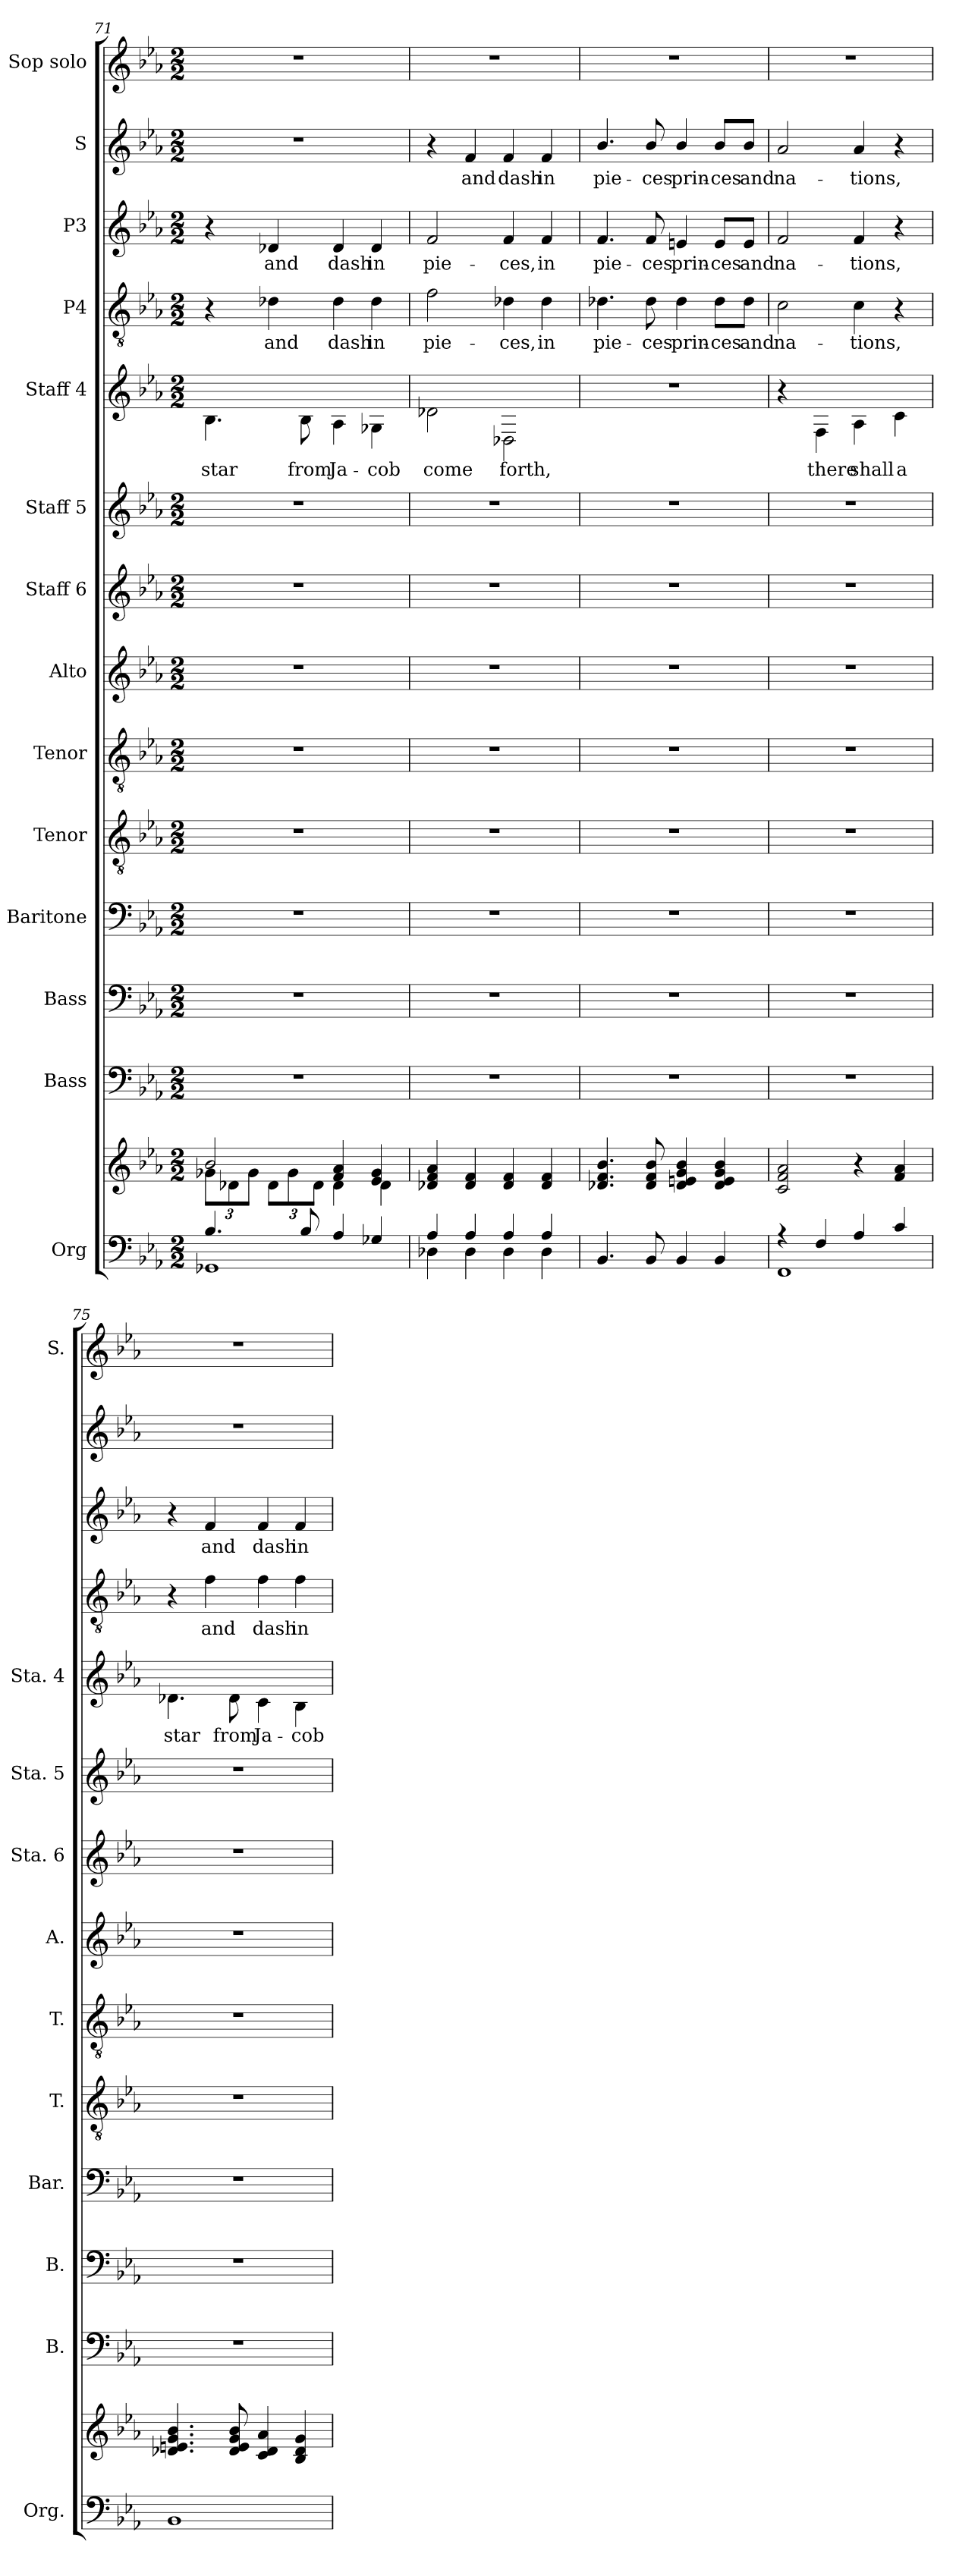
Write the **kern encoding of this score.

**kern	**kern	**kern	**kern	**kern	**kern	**kern	**kern	**kern	**kern	**kern	**text	**kern	**text	**kern	**text	**kern	**text	**kern
*part14	*part14	*part13	*part12	*part11	*part10	*part9	*part8	*part7	*part6	*part5	*part5	*part4	*part4	*part3	*part3	*part2	*part2	*part1
*staff15	*staff14	*staff13	*staff12	*staff11	*staff10	*staff9	*staff8	*staff7	*staff6	*staff5	*staff5	*staff4	*staff4	*staff3	*staff3	*staff2	*staff2	*staff1
*I"Org	*	*I"Bass	*I"Bass	*I"Baritone	*I"Tenor	*I"Tenor	*I"Alto	*I"Staff 6	*I"Staff 5	*I"Staff 4	*	*I"P4	*	*I"P3	*	*I"S	*	*I"Sop solo
*I'Org.	*	*I'B.	*I'B.	*I'Bar.	*I'T.	*I'T.	*I'A.	*I'Sta. 6	*I'Sta. 5	*I'Sta. 4	*	*	*	*	*	*	*	*I'S.
*clefF4	*clefG2	*clefF4	*clefF4	*clefF4	*clefGv2	*clefGv2	*clefG2	*clefG2	*clefG2	*clefG2	*	*clefGv2	*	*clefG2	*	*clefG2	*	*clefG2
*	*	*	*	*	*ITrd7c12	*ITrd7c12	*	*	*	*	*	*	*	*	*	*	*	*
*k[b-e-a-]	*k[b-e-a-]	*k[b-e-a-]	*k[b-e-a-]	*k[b-e-a-]	*k[b-e-a-]	*k[b-e-a-]	*k[b-e-a-]	*k[b-e-a-]	*k[b-e-a-]	*k[b-e-a-]	*	*k[b-e-a-]	*	*k[b-e-a-]	*	*k[b-e-a-]	*	*k[b-e-a-]
*E-:	*E-:	*E-:	*E-:	*E-:	*E-:	*E-:	*E-:	*E-:	*E-:	*E-:	*	*E-:	*	*E-:	*	*E-:	*	*E-:
*M2/2	*M2/2	*M2/2	*M2/2	*M2/2	*M2/2	*M2/2	*M2/2	*M2/2	*M2/2	*M2/2	*	*M2/2	*	*M2/2	*	*M2/2	*	*M2/2
=71	=71	=71	=71	=71	=71	=71	=71	=71	=71	=71	=71	=71	=71	=71	=71	=71	=71	=71
*^	*^	*	*	*	*	*	*	*	*	*	*	*	*	*	*	*	*	*
*	*	*	*Xbrackettup	*	*	*	*	*	*	*	*	*	*	*	*	*	*	*	*	*
!	!	!	!	!	!	!	!	!	!	!	!	!	!LO:LY:b	!	!	!	!	!	!	!
4.B-/	1GG-X	2b-/	12g-X\L	1r	1r	1r	1r	1r	1r	1r	1r	4.B-\	star	4r	.	4r	.	1r	.	1r
.	.	.	12d-X\	.	.	.	.	.	.	.	.	.	.	.	.	.	.	.	.	.
.	.	.	12g-\J	.	.	.	.	.	.	.	.	.	.	.	.	.	.	.	.	.
!	!	!	!	!	!	!	!	!	!	!	!	!	!	!	!LO:LY:b	!	!LO:LY:b	!	!	!
.	.	.	12d-\L	.	.	.	.	.	.	.	.	.	.	4d-X\	and	4d-X/	and	.	.	.
.	.	.	12g-\	.	.	.	.	.	.	.	.	.	.	.	.	.	.	.	.	.
!	!	!	!	!	!	!	!	!	!	!	!	!	!LO:LY:b	!	!	!	!	!	!	!
8B-/	.	.	.	.	.	.	.	.	.	.	.	8B-\	from	.	.	.	.	.	.	.
.	.	.	12d-\J	.	.	.	.	.	.	.	.	.	.	.	.	.	.	.	.	.
!	!	!	!	!	!	!	!	!	!	!	!	!	!LO:LY:b	!	!LO:LY:b	!	!LO:LY:b	!	!	!
4A-/	.	4f/ 4a-/	4d-\	.	.	.	.	.	.	.	.	4A-\	Ja-	4d-\	dash	4d-/	dash	.	.	.
!	!	!	!	!	!	!	!	!	!	!	!	!	!LO:LY:b	!	!LO:LY:b	!	!LO:LY:b	!	!	!
4G-X/	.	4e-/ 4g-/	4d-\	.	.	.	.	.	.	.	.	4G-X\	-cob	4d-\	in	4d-/	in	.	.	.
=72	=72	=72	=72	=72	=72	=72	=72	=72	=72	=72	=72	=72	=72	=72	=72	=72	=72	=72	=72	=72
!	!	!	!	!	!	!	!	!	!	!	!	!	!LO:LY:b	!	!LO:LY:b	!	!LO:LY:b	!	!	!
*	*	*v	*v	*	*	*	*	*	*	*	*	*	*	*	*	*	*	*	*	*
4A-/	4D-X\	4d-X/ 4f/ 4a-/	1r	1r	1r	1r	1r	1r	1r	1r	2d-X\	come	2f\	pie-	2f/	pie-	4r	.	1r
!	!	!	!	!	!	!	!	!	!	!	!	!	!	!	!	!	!	!LO:LY:b	!
4A-/	4D-\	4d-/ 4f/	.	.	.	.	.	.	.	.	.	.	.	.	.	.	4f/	and	.
!	!	!	!	!	!	!	!	!	!	!	!	!LO:LY:b	!	!LO:LY:b	!	!LO:LY:b	!	!LO:LY:b	!
4A-/	4D-\	4d-/ 4f/	.	.	.	.	.	.	.	.	2D-X\	forth,	4d-X\	-ces,	4f/	-ces,	4f/	dash	.
!	!	!	!	!	!	!	!	!	!	!	!	!	!	!LO:LY:b	!	!LO:LY:b	!	!LO:LY:b	!
4A-/	4D-\	4d-/ 4f/	.	.	.	.	.	.	.	.	.	.	4d-\	in	4f/	in	4f/	in	.
=73	=73	=73	=73	=73	=73	=73	=73	=73	=73	=73	=73	=73	=73	=73	=73	=73	=73	=73	=73
!	!	!	!	!	!	!	!	!	!	!	!	!	!	!LO:LY:b	!	!LO:LY:b	!	!LO:LY:b	!
*v	*v	*	*	*	*	*	*	*	*	*	*	*	*	*	*	*	*	*	*
4.BB-/	4.d-X/ 4.f/ 4.b-/	1r	1r	1r	1r	1r	1r	1r	1r	1r	.	4.d-X\	pie-	4.f/	pie-	4.b-/	pie-	1r
!	!	!	!	!	!	!	!	!	!	!	!	!	!LO:LY:b	!	!LO:LY:b	!	!LO:LY:b	!
8BB-/	8d-/ 8f/ 8b-/	.	.	.	.	.	.	.	.	.	.	8d-\	-ces	8f/	-ces	8b-/	-ces	.
!	!	!	!	!	!	!	!	!	!	!	!	!	!LO:LY:b	!	!LO:LY:b	!	!LO:LY:b	!
4BB-/	4d-/ 4en/ 4g/ 4b-/	.	.	.	.	.	.	.	.	.	.	4d-\	prin-	4en/	prin-	4b-/	prin-	.
!	!	!	!	!	!	!	!	!	!	!	!	!	!LO:LY:b	!	!LO:LY:b	!	!LO:LY:b	!
4BB-/	4d-/ 4e/ 4g/ 4b-/	.	.	.	.	.	.	.	.	.	.	8d-\L	-ces	8e/L	-ces	8b-/L	-ces	.
!	!	!	!	!	!	!	!	!	!	!	!	!	!LO:LY:b	!	!LO:LY:b	!	!LO:LY:b	!
.	.	.	.	.	.	.	.	.	.	.	.	8d-\J	and	8e/J	and	8b-/J	and	.
!!LO:PB:g=z
=74	=74	=74	=74	=74	=74	=74	=74	=74	=74	=74	=74	=74	=74	=74	=74	=74	=74	=74
*^	*	*	*	*	*	*	*	*	*	*	*	*	*	*	*	*	*	*
!	!	!	!	!	!	!	!	!	!	!	!	!	!	!LO:LY:b	!	!LO:LY:b	!	!LO:LY:b	!
4r	1FF	2c/ 2f/ 2a-/	1r	1r	1r	1r	1r	1r	1r	1r	4r	.	2c\	na-	2f/	na-	2a-/	na-	1r
!	!	!	!	!	!	!	!	!	!	!	!	!LO:LY:b	!	!	!	!	!	!	!
4F/	.	.	.	.	.	.	.	.	.	.	4F\	there	.	.	.	.	.	.	.
!	!	!	!	!	!	!	!	!	!	!	!	!LO:LY:b	!	!LO:LY:b	!	!LO:LY:b	!	!LO:LY:b	!
4A-/	.	4r	.	.	.	.	.	.	.	.	4A-\	shall	4c\	-tions,	4f/	-tions,	4a-/	-tions,	.
!	!	!	!	!	!	!	!	!	!	!	!	!LO:LY:b	!	!	!	!	!	!	!
4c/	.	4f/ 4a-/	.	.	.	.	.	.	.	.	4c\	a	4r	.	4r	.	4r	.	.
*v	*v	*	*	*	*	*	*	*	*	*	*	*	*	*	*	*	*	*	*
=75	=75	=75	=75	=75	=75	=75	=75	=75	=75	=75	=75	=75	=75	=75	=75	=75	=75	=75
!	!	!	!	!	!	!	!	!	!	!	!LO:LY:b	!	!	!	!	!	!	!
1BB-	4.d-X/ 4.en/ 4.g/ 4.b-/	1r	1r	1r	1r	1r	1r	1r	1r	4.d-X\	star	4r	.	4r	.	1r	.	1r
!	!	!	!	!	!	!	!	!	!	!	!	!	!LO:LY:b	!	!LO:LY:b	!	!	!
.	.	.	.	.	.	.	.	.	.	.	.	4f\	and	4f/	and	.	.	.
!	!	!	!	!	!	!	!	!	!	!	!LO:LY:b	!	!	!	!	!	!	!
.	8d-/ 8e/ 8g/ 8b-/	.	.	.	.	.	.	.	.	8d-\	from	.	.	.	.	.	.	.
!	!	!	!	!	!	!	!	!	!	!	!LO:LY:b	!	!LO:LY:b	!	!LO:LY:b	!	!	!
.	4c/ 4d-/ 4a-/	.	.	.	.	.	.	.	.	4c\	Ja-	4f\	dash	4f/	dash	.	.	.
!	!	!	!	!	!	!	!	!	!	!	!LO:LY:b	!	!LO:LY:b	!	!LO:LY:b	!	!	!
.	4B-/ 4d-/ 4g/	.	.	.	.	.	.	.	.	4B-\	-cob	4f\	in	4f/	in	.	.	.
=	=	=	=	=	=	=	=	=	=	=	=	=	=	=	=	=	=	=
*-	*-	*-	*-	*-	*-	*-	*-	*-	*-	*-	*-	*-	*-	*-	*-	*-	*-	*-
